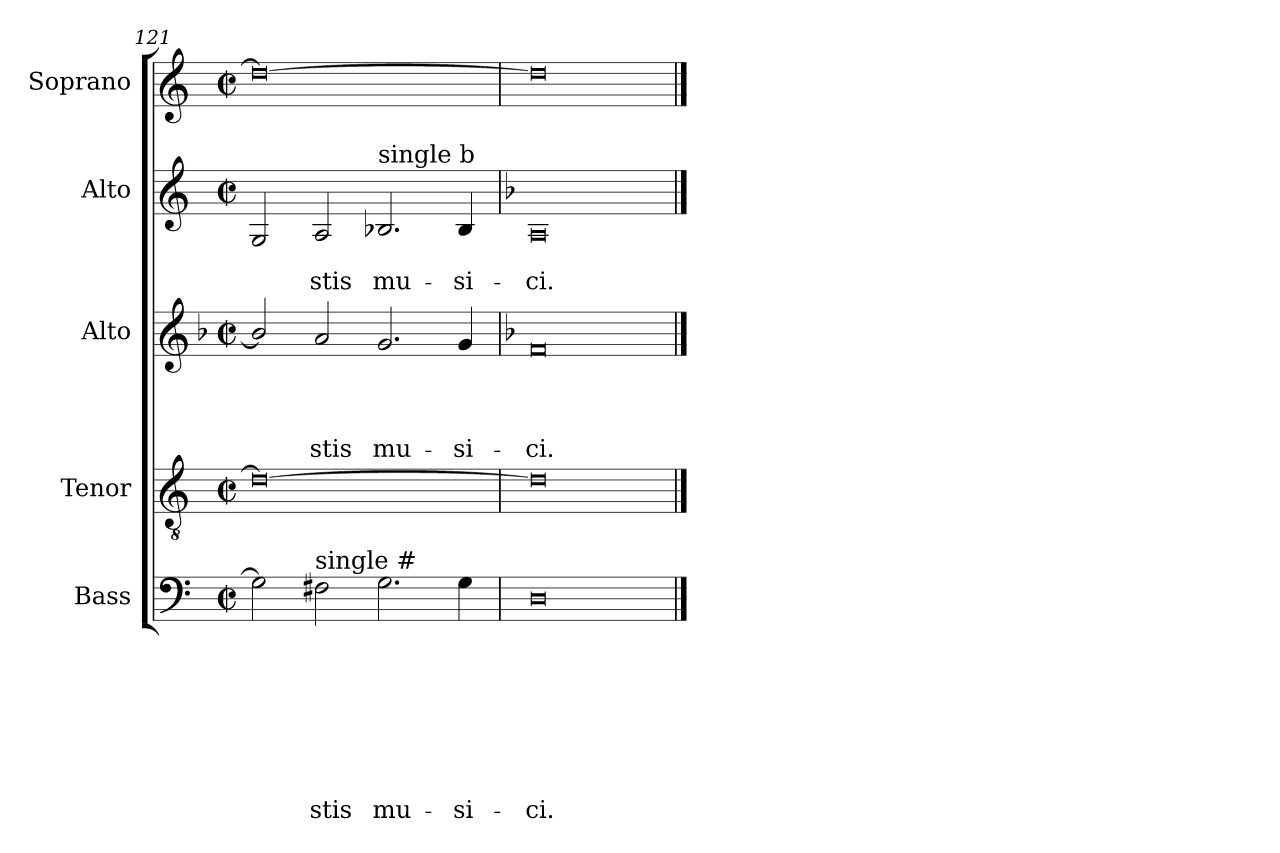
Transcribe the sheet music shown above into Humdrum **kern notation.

**kern	**text	**text	**text	**text	**text	**text	**text	**text	**kern	**text	**kern	**text	**text	**text	**text	**kern	**text	**text	**kern	**text
*part5	*part5	*part5	*part5	*part5	*part5	*part5	*part5	*part5	*part4	*part4	*part3	*part3	*part3	*part3	*part3	*part2	*part2	*part2	*part1	*part1
*staff5	*staff5	*staff5	*staff5	*staff5	*staff5	*staff5	*staff5	*staff5	*staff4	*staff4	*staff3	*staff3	*staff3	*staff3	*staff3	*staff2	*staff2	*staff2	*staff1	*staff1
*I"Bass	*	*	*	*	*	*	*	*	*I"Tenor	*	*I"Alto	*	*	*	*	*I"Alto	*	*	*I"Soprano	*
*I'B.	*	*	*	*	*	*	*	*	*I'T.	*	*I'A.	*	*	*	*	*I'A.	*	*	*I'S.	*
*clefF4	*	*	*	*	*	*	*	*	*clefGv2	*	*clefG2	*	*	*	*	*clefG2	*	*	*clefG2	*
*k[]	*	*	*	*	*	*	*	*	*k[]	*	*k[b-]	*	*	*	*	*k[]	*	*	*k[]	*
*C:	*	*	*	*	*	*	*	*	*C:	*	*F:	*	*	*	*	*C:	*	*	*C:	*
*M2/2	*	*	*	*	*	*	*	*	*M2/2	*	*M2/2	*	*	*	*	*M2/2	*	*	*M2/2	*
*met(c|)	*	*	*	*	*	*	*	*	*met(c|)	*	*met(c|)	*	*	*	*	*met(c|)	*	*	*met(c|)	*
=121	=121	=121	=121	=121	=121	=121	=121	=121	=121	=121	=121	=121	=121	=121	=121	=121	=121	=121	=121	=121
2G\]	.	.	.	.	.	.	.	.	0d_	.	2b/]	.	.	.	.	2G/	.	.	0dd_	.
!LO:TX:a:t=single #	!	!	!	!	!	!	!	!	!	!	!	!	!	!	!	!	!	!	!	!
!	!	!	!	!	!	!	!	!LO:LY:b	!	!	!	!	!	!	!LO:LY:b:rj	!	!	!LO:LY:b	!	!
2F#\	.	.	.	.	.	.	.	-stis	.	.	2a/	.	.	.	-stis	2A/	.	-stis	.	.
!	!	!	!	!	!	!	!	!	!	!	!	!	!	!	!	!LO:TX:a:t=single b	!	!	!	!
!	!	!	!	!	!	!	!	!LO:LY:b	!	!	!	!	!	!	!LO:LY:b:rj	!	!	!LO:LY:b	!	!
2.G\	.	.	.	.	.	.	.	mu-	.	.	2.g/	.	.	.	mu-	2.B-/	.	mu-	.	.
!	!	!	!	!	!	!	!	!LO:LY:b	!	!	!	!	!	!	!LO:LY:b:rj	!	!	!LO:LY:b	!	!
4G\	.	.	.	.	.	.	.	-si-	.	.	4g/	.	.	.	-si-	4B-/	.	-si-	.	.
=122	=122	=122	=122	=122	=122	=122	=122	=122	=122	=122	=122	=122	=122	=122	=122	=122	=122	=122	=122	=122
*	*	*	*	*	*	*	*	*	*	*	*	*	*	*	*	*k[b-]	*	*	*	*
*	*	*	*	*	*	*	*	*	*	*	*	*	*	*	*	*F:	*	*	*	*
!	!	!	!	!	!	!	!	!LO:LY:b	!	!	!	!	!	!	!LO:LY:b:rj	!	!	!LO:LY:b	!	!
0D	.	.	.	.	.	.	.	-ci.	0d]	.	0f	.	.	.	-ci.	0A	.	-ci.	0dd]	.
==	==	==	==	==	==	==	==	==	==	==	==	==	==	==	==	==	==	==	==	==
*-	*-	*-	*-	*-	*-	*-	*-	*-	*-	*-	*-	*-	*-	*-	*-	*-	*-	*-	*-	*-
